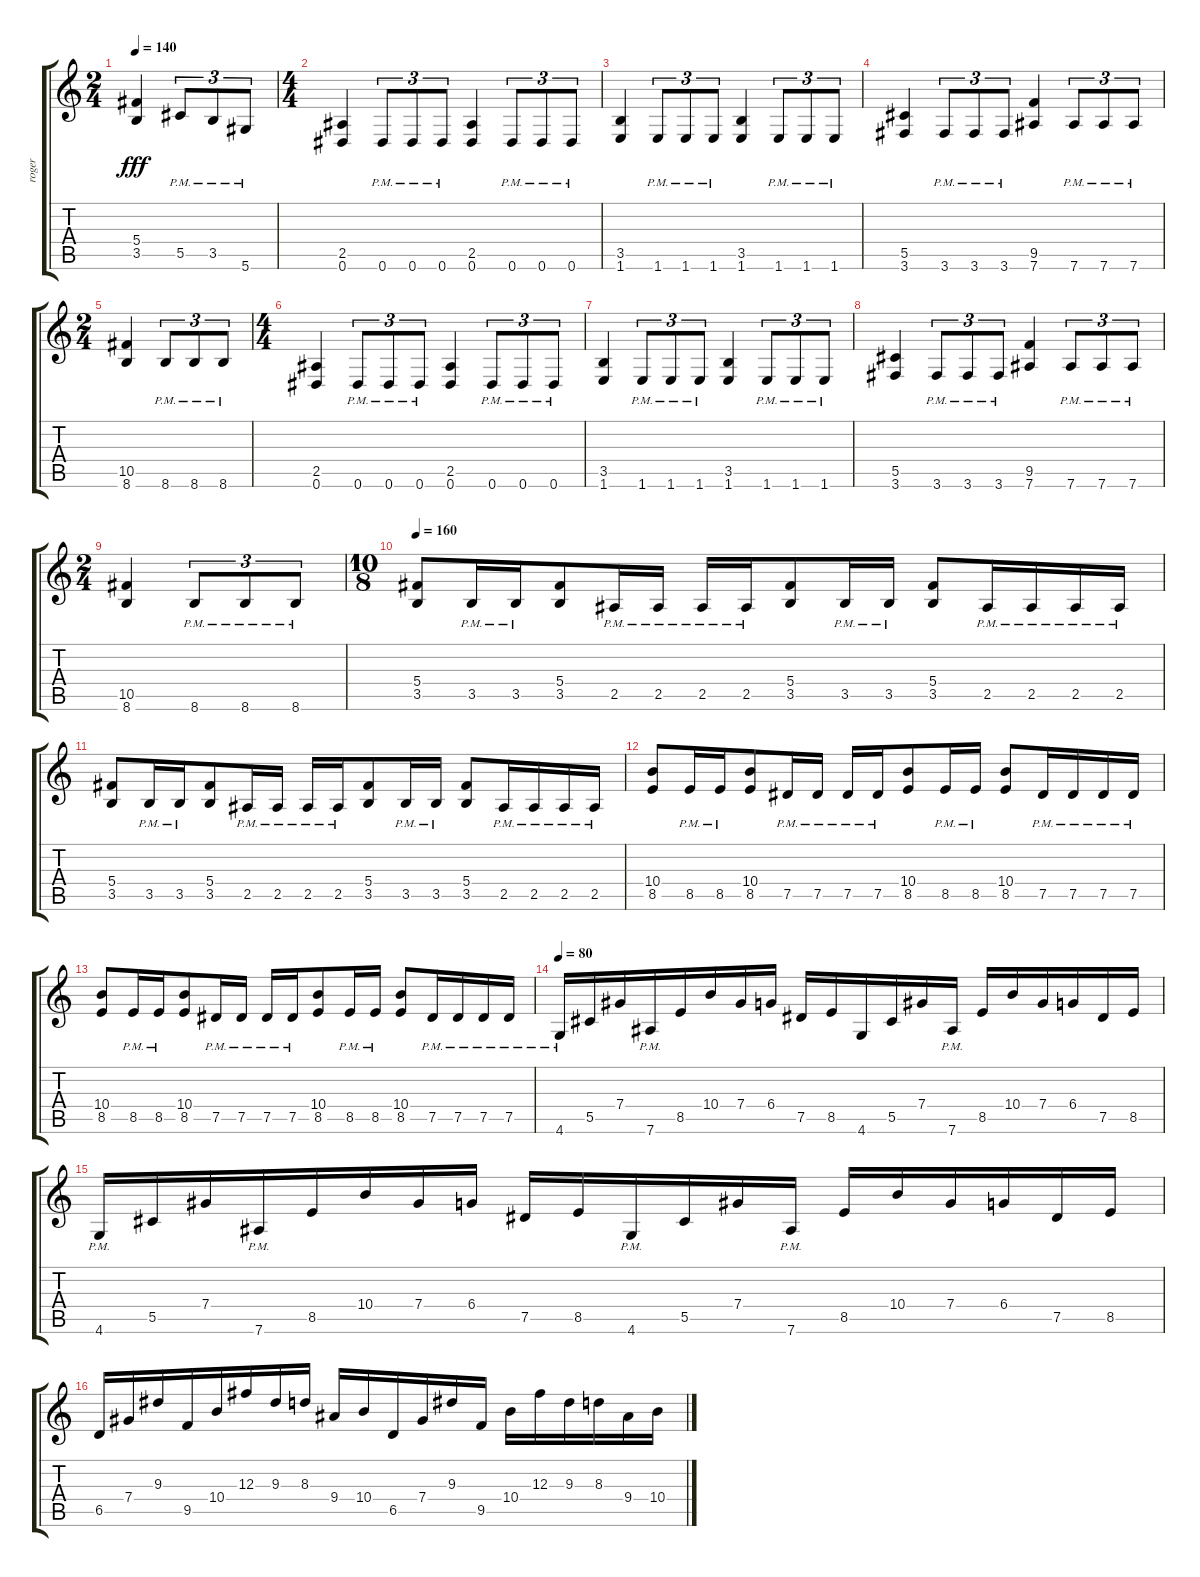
\track ("roger" "roger") {instrument distortionguitar}
\staff {score tabs}
\tuning (Eb4 Bb3 Gb3 Db3 Ab2 Eb2) {hide}
\ts (2 4)
\tempo 140
\clef g2
\ks c
(5.4 3.5).4{dy fff} 5.5{pm}.8{tu (3 2)} 3.5{pm}.8{tu (3 2)} 5.6{pm}.8{tu (3 2)} |
\ts (4 4)
(2.5 0.6).4 0.6{pm}.8{tu (3 2)} 0.6{pm}.8{tu (3 2)} 0.6{pm}.8{tu (3 2)} (2.5 0.6).4 0.6{pm}.8{tu (3 2)} 0.6{pm}.8{tu (3 2)} 0.6{pm}.8{tu (3 2)} |
(3.5 1.6).4 1.6{pm}.8{tu (3 2)} 1.6{pm}.8{tu (3 2)} 1.6{pm}.8{tu (3 2)} (3.5 1.6).4 1.6{pm}.8{tu (3 2)} 1.6{pm}.8{tu (3 2)} 1.6{pm}.8{tu (3 2)} |
(5.5 3.6).4 3.6{pm}.8{tu (3 2)} 3.6{pm}.8{tu (3 2)} 3.6{pm}.8{tu (3 2)} (9.5 7.6).4 7.6{pm}.8{tu (3 2)} 7.6{pm}.8{tu (3 2)} 7.6{pm}.8{tu (3 2)} |
\ts (2 4)
(10.5 8.6).4 8.6{pm}.8{tu (3 2)} 8.6{pm}.8{tu (3 2)} 8.6{pm}.8{tu (3 2)} |
\ts (4 4)
(2.5 0.6).4 0.6{pm}.8{tu (3 2)} 0.6{pm}.8{tu (3 2)} 0.6{pm}.8{tu (3 2)} (2.5 0.6).4 0.6{pm}.8{tu (3 2)} 0.6{pm}.8{tu (3 2)} 0.6{pm}.8{tu (3 2)} |
(3.5 1.6).4 1.6{pm}.8{tu (3 2)} 1.6{pm}.8{tu (3 2)} 1.6{pm}.8{tu (3 2)} (3.5 1.6).4 1.6{pm}.8{tu (3 2)} 1.6{pm}.8{tu (3 2)} 1.6{pm}.8{tu (3 2)} |
(5.5 3.6).4 3.6{pm}.8{tu (3 2)} 3.6{pm}.8{tu (3 2)} 3.6{pm}.8{tu (3 2)} (9.5 7.6).4 7.6{pm}.8{tu (3 2)} 7.6{pm}.8{tu (3 2)} 7.6{pm}.8{tu (3 2)} |
\ts (2 4)
(10.5 8.6).4 8.6{pm}.8{tu (3 2)} 8.6{pm}.8{tu (3 2)} 8.6{pm}.8{tu (3 2)} |
\ts (10 8)
\tempo 160
(5.4 3.5).8 3.5{pm}.16 3.5{pm}.16 (5.4 3.5).8 2.5{pm}.16 2.5{pm}.16 2.5{pm}.16 2.5{pm}.16 (5.4 3.5).8 3.5{pm}.16 3.5{pm}.16 (5.4 3.5).8 2.5{pm}.16 2.5{pm}.16 2.5{pm}.16 2.5{pm}.16 |
(5.4 3.5).8 3.5{pm}.16 3.5{pm}.16 (5.4 3.5).8 2.5{pm}.16 2.5{pm}.16 2.5{pm}.16 2.5{pm}.16 (5.4 3.5).8 3.5{pm}.16 3.5{pm}.16 (5.4 3.5).8 2.5{pm}.16 2.5{pm}.16 2.5{pm}.16 2.5{pm}.16 |
(10.4 8.5).8 8.5{pm}.16 8.5{pm}.16 (10.4 8.5).8 7.5{pm}.16 7.5{pm}.16 7.5{pm}.16 7.5{pm}.16 (10.4 8.5).8 8.5{pm}.16 8.5{pm}.16 (10.4 8.5).8 7.5{pm}.16 7.5{pm}.16 7.5{pm}.16 7.5{pm}.16 |
(10.4 8.5).8 8.5{pm}.16 8.5{pm}.16 (10.4 8.5).8 7.5{pm}.16 7.5{pm}.16 7.5{pm}.16 7.5{pm}.16 (10.4 8.5).8 8.5{pm}.16 8.5{pm}.16 (10.4 8.5).8 7.5{pm}.16 7.5{pm}.16 7.5{pm}.16 7.5{pm}.16 |
\tempo 80
4.6{pm}.16 5.5.16 7.4.16 7.6{pm}.16 8.5.16 10.4.16 7.4.16 6.4.16 7.5.16 8.5.16 4.6.16 5.5.16 7.4.16 7.6{pm}.16 8.5.16 10.4.16 7.4.16 6.4.16 7.5.16 8.5.16 |
4.6{pm}.16 5.5.16 7.4.16 7.6{pm}.16 8.5.16 10.4.16 7.4.16 6.4.16 7.5.16 8.5.16 4.6{pm}.16 5.5.16 7.4.16 7.6{pm}.16 8.5.16 10.4.16 7.4.16 6.4.16 7.5.16 8.5.16 |
6.5.16 7.4.16 9.3.16 9.5.16 10.4.16 12.3.16 9.3.16 8.3.16 9.4.16 10.4.16 6.5.16 7.4.16 9.3.16 9.5.16 10.4.16 12.3.16 9.3.16 8.3.16 9.4.16 10.4.16
